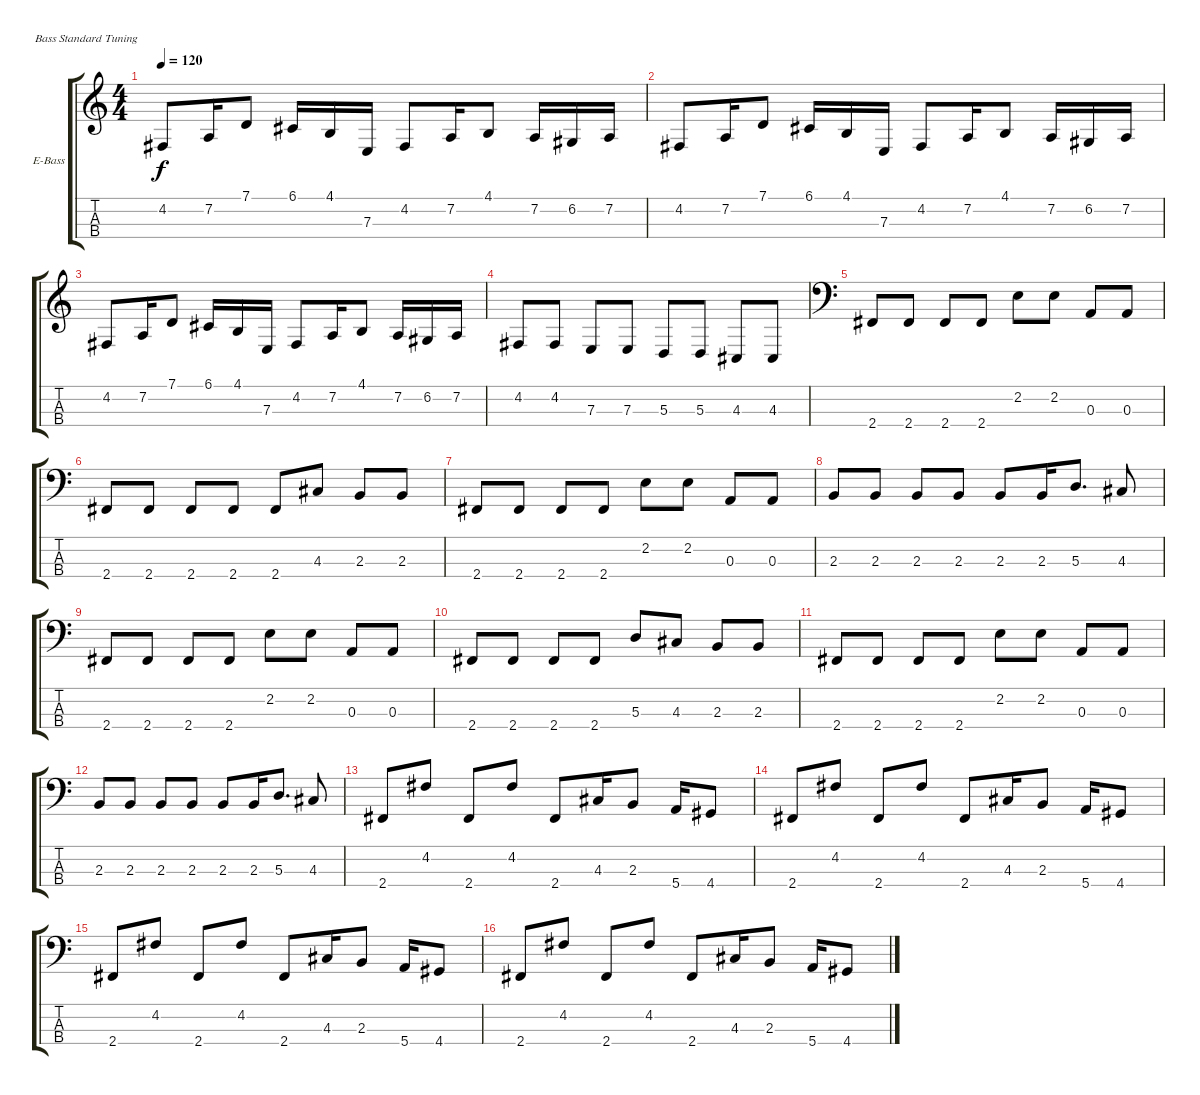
\defaultSystemsLayout 4
\bracketExtendMode groupsimilarinstruments
\firstSystemTrackNameOrientation horizontal
\otherSystemsTrackNameOrientation horizontal
\track ("Electric Bass" "E-Bass") {instrument electricbassfinger}
\staff {score tabs}
\tuning (G2 D2 A1 E1)
\ts (4 4)
\tempo 120
\clef g2
\scale
0.485477
\ks c
4.2.8{dy f instrument electricbassfinger} 7.2.16 7.1.8 6.1.16 4.1.16 7.3.16 4.2.8 7.2.16 4.1.8 7.2.16 6.2.16 7.2.16 |
\scale
0.257261 4.2.8 7.2.16 7.1.8 6.1.16 4.1.16 7.3.16 4.2.8 7.2.16 4.1.8 7.2.16 6.2.16 7.2.16 |
\scale
0.257261 4.2.8 7.2.16 7.1.8 6.1.16 4.1.16 7.3.16 4.2.8 7.2.16 4.1.8 7.2.16 6.2.16 7.2.16 |
\scale
0.333333 4.2.8 4.2.8 7.3.8 7.3.8 5.3.8 5.3.8 4.3.8 4.3.8 |
\clef f4
\scale
0.333333 2.4.8 2.4.8 2.4.8 2.4.8 2.2.8 2.2.8 0.3.8 0.3.8 |
\scale
0.333333 2.4.8 2.4.8 2.4.8 2.4.8 2.4.8 4.3.8 2.3.8 2.3.8 |
\scale
0.333333 2.4.8 2.4.8 2.4.8 2.4.8 2.2.8 2.2.8 0.3.8 0.3.8 |
\scale
0.333333 2.3.8 2.3.8 2.3.8 2.3.8 2.3.8 2.3.16 5.3.8{d} 4.3.8 |
\scale
0.333333 2.4.8 2.4.8 2.4.8 2.4.8 2.2.8 2.2.8 0.3.8 0.3.8 |
\scale
0.333333 2.4.8 2.4.8 2.4.8 2.4.8 5.3.8 4.3.8 2.3.8 2.3.8 |
\scale
0.333333 2.4.8 2.4.8 2.4.8 2.4.8 2.2.8 2.2.8 0.3.8 0.3.8 |
\scale
0.333333 2.3.8 2.3.8 2.3.8 2.3.8 2.3.8 2.3.16 5.3.8{d} 4.3.8 |
\scale
0.333333 2.4.8 4.2.8 2.4.8 4.2.8 2.4.8 4.3.16 2.3.8 5.4.16 4.4.8 |
\scale
0.333333 2.4.8 4.2.8 2.4.8 4.2.8 2.4.8 4.3.16 2.3.8 5.4.16 4.4.8 |
\scale
0.333333 2.4.8 4.2.8 2.4.8 4.2.8 2.4.8 4.3.16 2.3.8 5.4.16 4.4.8 |
\scale
0.333333 2.4.8 4.2.8 2.4.8 4.2.8 2.4.8 4.3.16 2.3.8 5.4.16 4.4.8
